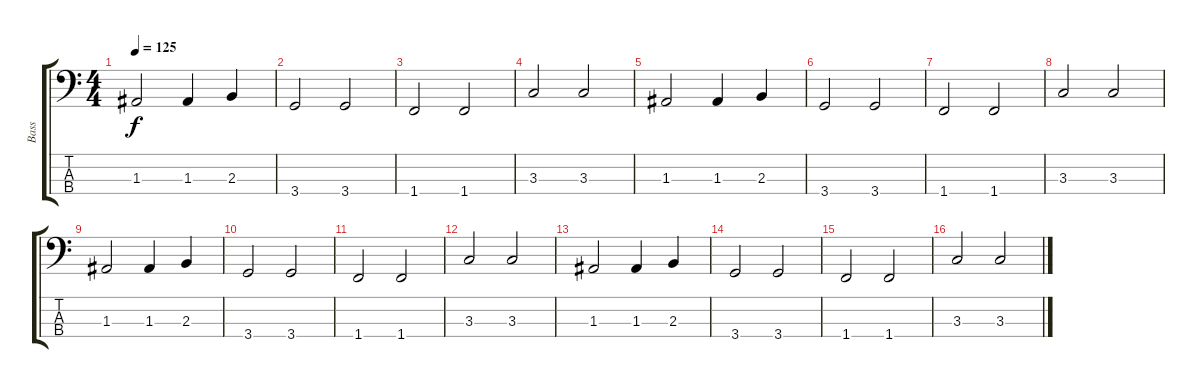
\track ("Bass" "Bass") {instrument electricbassfinger}
\staff {score tabs}
\tuning (G2 D2 A1 E1) {hide}
\ts (4 4)
\tempo 125
\clef f4
\ks c
1.3.2{dy f} 1.3.4 2.3.4 |
3.4.2 3.4.2 |
1.4.2 1.4.2 |
3.3.2 3.3.2 |
1.3.2 1.3.4 2.3.4 |
3.4.2 3.4.2 |
1.4.2 1.4.2 |
3.3.2 3.3.2 |
1.3.2 1.3.4 2.3.4 |
3.4.2 3.4.2 |
1.4.2 1.4.2 |
3.3.2 3.3.2 |
1.3.2 1.3.4 2.3.4 |
3.4.2 3.4.2 |
1.4.2 1.4.2 |
3.3.2 3.3.2
